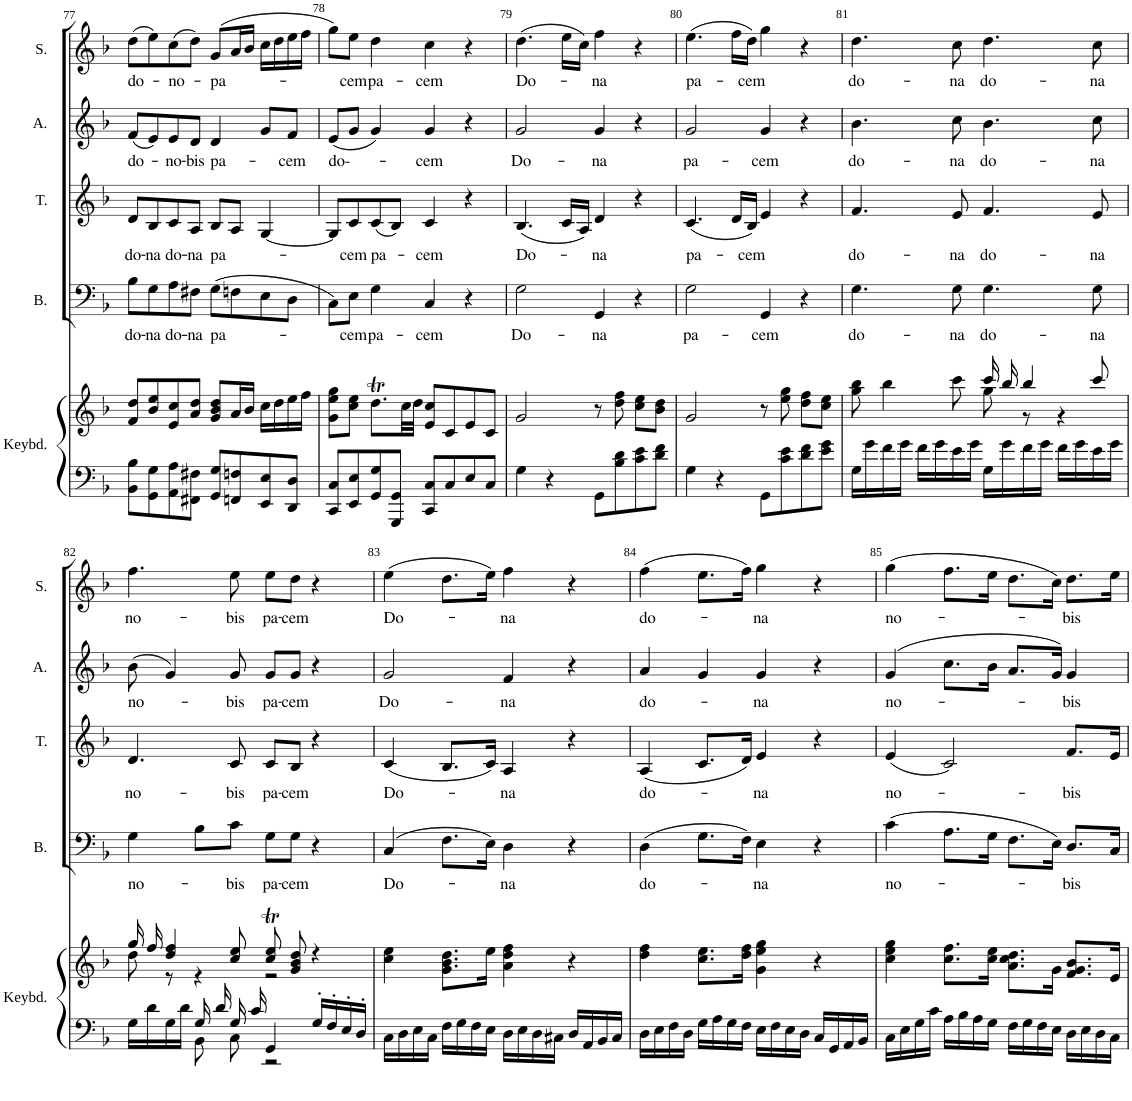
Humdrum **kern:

**kern	**kern	**kern	**text	**kern	**text	**kern	**text	**kern	**text
*part5	*part5	*part4	*part4	*part3	*part3	*part2	*part2	*part1	*part1
*staff6	*staff5	*staff4	*staff4	*staff3	*staff3	*staff2	*staff2	*staff1	*staff1
*I"Keyboard	*	*I"Bass	*	*I"Tenor	*	*I"Alto	*	*I"Soprano	*
*I'Keybd.	*	*I'B.	*	*I'T.	*	*I'A.	*	*I'S.	*
!!LO:PB:g=z
*clefF4	*clefG2	*clefF4	*	*clefG2	*	*clefG2	*	*clefG2	*
*k[b-]	*k[b-]	*k[b-]	*	*k[b-]	*	*k[b-]	*	*k[b-]	*
*F:	*F:	*F:	*	*F:	*	*F:	*	*F:	*
*M4/4	*M4/4	*M4/4	*	*M4/4	*	*M4/4	*	*M4/4	*
*met(c)	*met(c)	*met(c)	*	*met(c)	*	*met(c)	*	*met(c)	*
=77	=77	=77	=77	=77	=77	=77	=77	=77	=77
!	!	!	!LO:LY:b	!	!LO:LY:b	!	!LO:LY:b	!	!LO:LY:b
8BB-\ 8B-\L	8f/ 8dd/L	8B-\L	do-	8d/L	do-	(8f/L	do-	(8dd\L	do-
!	!	!	!LO:LY:b	!	!LO:LY:b	!	!	!	!
8GG\ 8G\	8b-/ 8ee/	8G\	-na	8B-/	-na	8e/)	.	8ee\)	.
!	!	!	!LO:LY:b	!	!LO:LY:b	!	!LO:LY:b	!	!LO:LY:b
8AA\ 8A\	8e/ 8cc/	8A\	do-	8c/	do-	8e/	-no-	(8cc\	-no-
!	!	!	!LO:LY:b	!	!LO:LY:b	!	!LO:LY:b	!	!
8FF#X\ 8F#X\J	8a/ 8dd/J	8F#X\J	-na	8A/J	-na	8d/J	-bis	8dd\J)	.
!	!	!	!LO:LY:b	!	!LO:LY:b	!	!LO:LY:b	!	!LO:LY:b
8GG/ 8G/L	8g/ 8b-/ 8dd/L	(8G\L	pa-	8B-/L	pa-	4d/	pa-	(8g/L	-pa-
8FFn/ 8Fn/	16a/L	8Fn\	.	8A/J	.	.	.	16a/L	.
.	16b-/JJ	.	.	.	.	.	.	16b-/JJ	.
8EE/ 8E/	16cc\LL	8E\	.	[4G/	.	8g/L	.	16cc\LL	.
.	16dd\	.	.	.	.	.	.	16dd\	.
!	!	!	!	!	!	!	!LO:LY:b	!	!
8DD/ 8D/J	16ee\	8D\J	.	.	.	8f/J	-cem	16ee\	.
.	16ff\JJ	.	.	.	.	.	.	16ff\JJ	.
=78	=78	=78	=78	=78	=78	=78	=78	=78	=78
!	!	!	!	!	!	!	!LO:LY:b	!	!
8CC/ 8C/L	8g\ 8ee\ 8gg\L	8C\L)	.	8G/L]	.	(8e/L	do--	8gg\L)	.
!	!	!	!LO:LY:b	!	!LO:LY:b	!	!	!	!LO:LY:b
8EE/ 8E/	8cc\ 8ee\J	8E\J	-cem	8c/	-cem	8g/J	.	8ee\J	-cem
!	!	!	!LO:LY:b	!	!LO:LY:b	!	!	!	!LO:LY:b
8GG/ 8G/	8.ddT\L	4G\	pa-	(8c/	pa-	4g/)	.	4dd\	pa-
8GGG/ 8GG/J	.	.	.	8B-/J)	.	.	.	.	.
.	32cc\LL	.	.	.	.	.	.	.	.
.	32dd\JJJ	.	.	.	.	.	.	.	.
!	!	!	!LO:LY:b	!	!LO:LY:b	!	!LO:LY:b	!	!LO:LY:b
8CC/ 8C/L	8e/ 8cc/L	4C/	-cem	4c/	-cem	4g/	-cem	4cc\	-cem
8C/	8c/	.	.	.	.	.	.	.	.
8E/	8e/	4r	.	4r	.	4r	.	4r	.
8C/J	8c/J	.	.	.	.	.	.	.	.
=79	=79	=79	=79	=79	=79	=79	=79	=79	=79
!	!	!	!LO:LY:b	!	!LO:LY:b	!	!LO:LY:b	!	!LO:LY:b
4G\	2g/	2G\	Do-	(4.B-/	Do-	2g/	Do-	(4.dd\	Do-
4r	.	.	.	.	.	.	.	.	.
.	.	.	.	16c/LL	.	.	.	16ee\LL	.
.	.	.	.	16A/JJ)	.	.	.	16cc\JJ)	.
!	!	!	!LO:LY:b	!	!LO:LY:b	!	!LO:LY:b	!	!LO:LY:b
8GG\L	8r	4GG/	-na	4d/	-na	4g/	-na	4ff\	-na
8B-\ 8d\	8dd\ 8ff\	.	.	.	.	.	.	.	.
8c\ 8e\	8cc\ 8ee\L	4r	.	4r	.	4r	.	4r	.
8d\ 8f\J	8b-\ 8dd\J	.	.	.	.	.	.	.	.
=80	=80	=80	=80	=80	=80	=80	=80	=80	=80
!	!	!	!LO:LY:b	!	!LO:LY:b	!	!LO:LY:b	!	!LO:LY:b
4G\	2g/	2G\	pa-	(4.c/	pa-	2g/	pa-	(4.ee\	pa-
4r	.	.	.	.	.	.	.	.	.
.	.	.	.	16d/LL	.	.	.	16ff\LL	.
!	!	!	!	!	!LO:LY:b	!	!	!	!LO:LY:b
.	.	.	.	16B-/JJ)	-cem	.	.	16dd\JJ)	-cem
!	!	!	!LO:LY:b	!	!	!	!LO:LY:b	!	!
8GG\L	8r	4GG/	-cem	4e/	.	4g/	-cem	4gg\	.
8c\ 8e\	8ee\ 8gg\	.	.	.	.	.	.	.	.
8d\ 8f\	8dd\ 8ff\L	4r	.	4r	.	4r	.	4r	.
8e\ 8g\J	8cc\ 8ee\J	.	.	.	.	.	.	.	.
=81	=81	=81	=81	=81	=81	=81	=81	=81	=81
*	*^	*	*	*	*	*	*	*	*
!	!	!	!	!LO:LY:b	!	!LO:LY:b	!	!LO:LY:b	!	!LO:LY:b
16G\LL	8gg\ 8bb-\	2ryy	4.G\	do-	4.f/	do-	4.b-\	do-	4.dd\	do-
16g\	.	.	.	.	.	.	.	.	.	.
16f\	4bb-\	.	.	.	.	.	.	.	.	.
16g\JJ	.	.	.	.	.	.	.	.	.	.
16f\LL	.	.	.	.	.	.	.	.	.	.
16g\	.	.	.	.	.	.	.	.	.	.
!	!	!	!	!LO:LY:b	!	!LO:LY:b	!	!LO:LY:b	!	!LO:LY:b
16e\	8ccc\	.	8G\	-na	8e/	-na	8cc\	-na	8cc\	-na
16g\JJ	.	.	.	.	.	.	.	.	.	.
!	!	!	!	!LO:LY:b	!	!LO:LY:b	!	!LO:LY:b	!	!LO:LY:b
16G\LL	16ccc/	8gg\	4.G\	do-	4.f/	do-	4.b-\	do-	4.dd\	do-
16g\	16bb-/	.	.	.	.	.	.	.	.	.
16f\	4bb-/	8r	.	.	.	.	.	.	.	.
16g\JJ	.	.	.	.	.	.	.	.	.	.
16f\LL	.	4r	.	.	.	.	.	.	.	.
16g\	.	.	.	.	.	.	.	.	.	.
!	!	!	!	!LO:LY:b	!	!LO:LY:b	!	!LO:LY:b	!	!LO:LY:b
16e\	8ccc/	.	8G\	-na	8e/	-na	8cc\	-na	8cc\	-na
16g\JJ	.	.	.	.	.	.	.	.	.	.
!!LO:LB:g=z
=82	=82	=82	=82	=82	=82	=82	=82	=82	=82	=82
*^	*	*	*	*	*	*	*	*	*	*
!	!	!	!	!	!LO:LY:b	!	!LO:LY:b	!	!LO:LY:b	!	!LO:LY:b
4ryy	16G\LL	16gg/	8dd\	4G\	no-	4.d/	no-	(8b-\	no-	4.ff\	no-
.	16d\	16ff/	.	.	.	.	.	.	.	.	.
.	16G\	4dd/ 4ff/	8r	.	.	.	.	4g/)	.	.	.
.	16d\JJ	.	.	.	.	.	.	.	.	.	.
16G/	8BB-\	.	4r	8B-\L	.	.	.	.	.	.	.
16d/	.	.	.	.	.	.	.	.	.	.	.
!	!	!	!	!	!LO:LY:b	!	!LO:LY:b	!	!LO:LY:b	!	!LO:LY:b
16G/	8C\	8cc/ 8ee/	.	8c\J	-bis	8c/	-bis	8g/	-bis	8ee\	-bis
16c/	.	.	.	.	.	.	.	.	.	.	.
!	!	!	!	!	!LO:LY:b	!	!LO:LY:b	!	!LO:LY:b	!	!LO:LY:b
4GG/	2r	8cc/T 8ee/T	2r	8G\L	pa-	8c/L	pa-	8g/L	pa-	8ee\L	pa-
!	!	!	!	!	!LO:LY:b	!	!LO:LY:b	!	!LO:LY:b	!	!LO:LY:b
.	.	8g/ 8b-/ 8dd/	.	8G\J	-cem	8B-/J	-cem	8g/J	-cem	8dd\J	-cem
16G'/LL	.	4r	.	4r	.	4r	.	4r	.	4r	.
16F'/	.	.	.	.	.	.	.	.	.	.	.
16E'/	.	.	.	.	.	.	.	.	.	.	.
16D'/JJ	.	.	.	.	.	.	.	.	.	.	.
*v	*v	*	*	*	*	*	*	*	*	*	*
*	*v	*v	*	*	*	*	*	*	*	*
=83	=83	=83	=83	=83	=83	=83	=83	=83	=83
!	!	!	!LO:LY:b	!	!LO:LY:b	!	!LO:LY:b	!	!LO:LY:b
16C\LL	4cc\ 4ee\	(4C/	Do-	(4c/	Do-	2g/	Do-	(4ee\	Do-
16D\	.	.	.	.	.	.	.	.	.
16E\	.	.	.	.	.	.	.	.	.
16C\JJ	.	.	.	.	.	.	.	.	.
16F\LL	8.g\ 8.b-\ 8.dd\L	8.F\L	.	8.B-/L	.	.	.	8.dd\L	.
16G\	.	.	.	.	.	.	.	.	.
16F\	.	.	.	.	.	.	.	.	.
16E\JJ	16ee\Jk	16E\Jk)	.	16c/Jk)	.	.	.	16ee\Jk)	.
!	!	!	!LO:LY:b	!	!LO:LY:b	!	!LO:LY:b	!	!LO:LY:b
16D\LL	4a\ 4dd\ 4ff\	4D\	-na	4A/	-na	4f/	-na	4ff\	-na
16E\	.	.	.	.	.	.	.	.	.
16D\	.	.	.	.	.	.	.	.	.
16C#X\JJ	.	.	.	.	.	.	.	.	.
16D/LL	4r	4r	.	4r	.	4r	.	4r	.
16AA/	.	.	.	.	.	.	.	.	.
16BB-/	.	.	.	.	.	.	.	.	.
16C#/JJ	.	.	.	.	.	.	.	.	.
=84	=84	=84	=84	=84	=84	=84	=84	=84	=84
!	!	!	!LO:LY:b	!	!LO:LY:b	!	!LO:LY:b	!	!LO:LY:b
16D\LL	4dd\ 4ff\	(4D\	do-	(4A/	do-	4a/	do-	(4ff\	do-
16E\	.	.	.	.	.	.	.	.	.
16F\	.	.	.	.	.	.	.	.	.
16D\JJ	.	.	.	.	.	.	.	.	.
16G\LL	8.cc\ 8.ee\L	8.G\L	.	8.c/L	.	4g/	.	8.ee\L	.
16A\	.	.	.	.	.	.	.	.	.
16G\	.	.	.	.	.	.	.	.	.
16F\JJ	16dd\ 16ff\Jk	16F\Jk)	.	16d/Jk)	.	.	.	16ff\Jk)	.
!	!	!	!LO:LY:b	!	!LO:LY:b	!	!LO:LY:b	!	!LO:LY:b
16E\LL	4g\ 4ee\ 4gg\	4E\	-na	4e/	-na	4g/	-na	4gg\	-na
16F\	.	.	.	.	.	.	.	.	.
16E\	.	.	.	.	.	.	.	.	.
16D\JJ	.	.	.	.	.	.	.	.	.
16C/LL	4r	4r	.	4r	.	4r	.	4r	.
16GG/	.	.	.	.	.	.	.	.	.
16AA/	.	.	.	.	.	.	.	.	.
16BB-/JJ	.	.	.	.	.	.	.	.	.
=85	=85	=85	=85	=85	=85	=85	=85	=85	=85
!	!	!	!LO:LY:b	!	!LO:LY:b	!	!LO:LY:b	!	!LO:LY:b
16C\LL	4cc\ 4ee\ 4gg\	(4c\	no-	(4e/	no-	(4g/	no-	(4gg\	no-
16E\	.	.	.	.	.	.	.	.	.
16G\	.	.	.	.	.	.	.	.	.
16c\JJ	.	.	.	.	.	.	.	.	.
16A\LL	8.cc\ 8.ff\L	8.A\L	.	2c/)	.	8.cc\L	.	8.ff\L	.
16B-\	.	.	.	.	.	.	.	.	.
16A\	.	.	.	.	.	.	.	.	.
16G\JJ	16cc\ 16ee\Jk	16G\Jk	.	.	.	16b-\Jk	.	16ee\Jk	.
16F\LL	8.a\ 8.cc\ 8.dd\L	8.F\L	.	.	.	8.a/L	.	8.dd\L	.
16G\	.	.	.	.	.	.	.	.	.
16F\	.	.	.	.	.	.	.	.	.
16E\JJ	16g\Jk	16E\Jk)	.	.	.	16g/Jk)	.	16cc\Jk)	.
!	!	!	!LO:LY:b	!	!LO:LY:b	!	!LO:LY:b	!	!LO:LY:b
16D\LL	8.f/ 8.g/ 8.b-/L	8.D/L	-bis	8.f/L	-bis	4g/	-bis	8.dd\L	-bis
16E\	.	.	.	.	.	.	.	.	.
16D\	.	.	.	.	.	.	.	.	.
16C\JJ	16e/Jk	16C/Jk	.	16e/Jk	.	.	.	16ee\Jk	.
=	=	=	=	=	=	=	=	=	=
*-	*-	*-	*-	*-	*-	*-	*-	*-	*-
